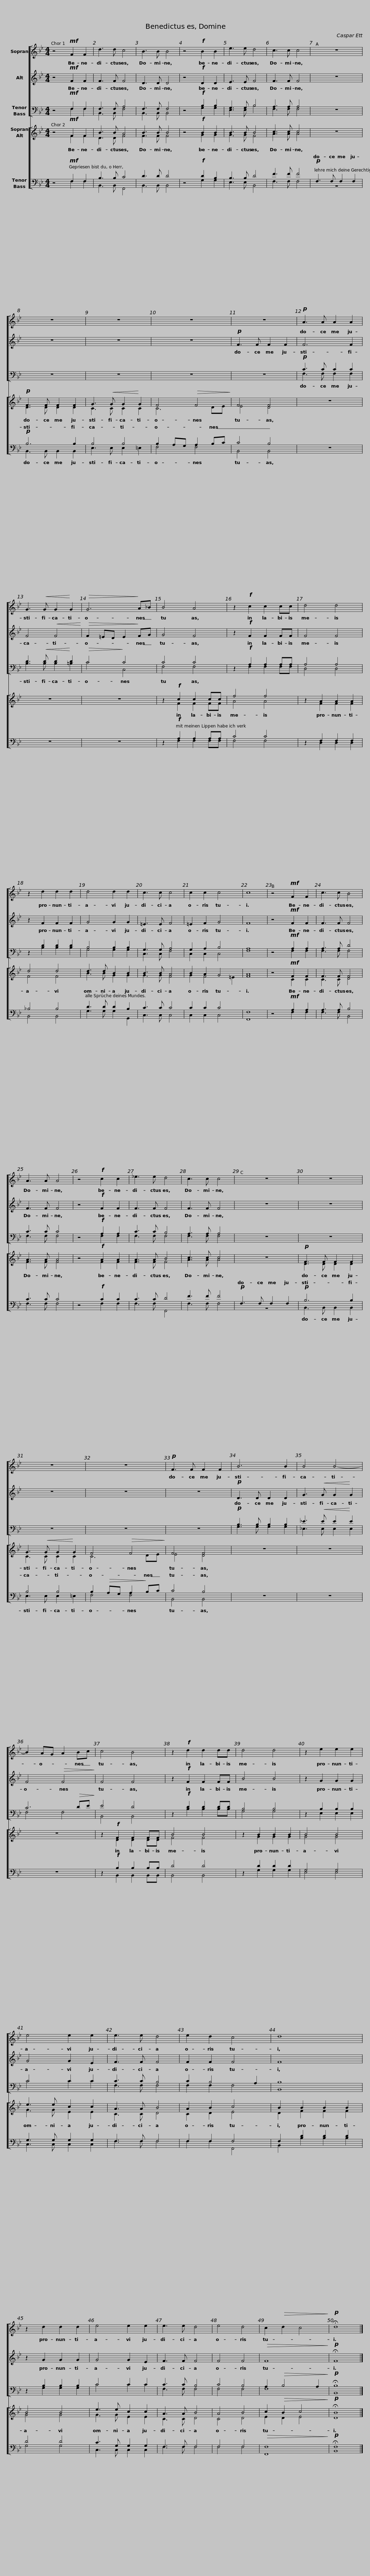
X:1
%%score [ 1 2 ( 3 4 ) ] [ ( 5 6 ) ( 7 8 ) ]
L:1/8
M:4/4
I:linebreak $
K:Bb
V:1 treble
V:2 treble
V:3 bass
V:4 bass
V:5 treble
V:6 treble
V:7 bass
V:8 bass
V:1
 z4!mf! F2 F2 | d3 d c4 | B3 B B4 | z4!f! B2 B2 | e3 e d4 | %5
 c3 c c4 |$ z8 | z8 | z8 | z8 | %10
 z8 |$!p! A3 A A2 A2 | G3!<(! G G2!<)! G2 |!>(! G6!>)! A_B | B4 A4 | %15
 z2!f! c2 c2 cc | d4 d4 |$ z2 d2 d2 d2 | d4 d2 d2 | c3 c c4 | %20
 c2 c2 c4 | c8 | z4!mf! F2 F2 | c3 c B4 | A3 A A4 |$ %25
 z4!f! c2 c2 | _e3 e d4 | c3 c c4 | z8 | z8 | %30
 z8 |$ z8 |!p! F3 F F2 F2 | B6 B2 | B4 B4- | %35
 B2 AG A2 Bc | c4 B4 |$ z2!f! d2 d2 dd | d4 d4 | z2 e2 e2 e2 | %40
 e4 e2 e2 | e3 e d4 | e2 d2 c4 |$ d8 | z2 d2 d2 d2 | %45
 e4 e2 e2 | e3 e d4 | e4 d4 | c2!>(! d2 c4!>)! |!p! !fermata!d8 |] %50
V:2
 z4!mf! F2 F2 | F3 F F4 | D3 D D4 | z4!f! D2 D2 | E3 E F4 | %5
 F3 F F4 |$ z8 | z8 | z8 | z8 | %10
!p! F3 F F2 F2 |$ F6 F2 | F4!<(! F4!<)! |!>(! F2 =ED E2!>)! FG | G4 F4 | %15
 z2!f! F2 F2 FF | F4 F4 |$ z2 F2 F2 F2 | G4 G2 G2 | =E3 E F4 | %20
 =E2 F2 G4 | F8 | z4!mf! F2 F2 | F3 F F4 | F3 F F4 |$ %25
 z4!f! F2 F2 | F3 F F4 | F3 F F4 | z8 | z8 | %30
 z8 |$ z8 | z8 |!p! D3 D D2 D2 | G3!<(! G G2!<)! G2 | %35
 F4!>(! F4!>)! | F4 F4 |$ z2!f! F2 F2 FF | B4 B4 | z2 G2 G2 G2 | %40
 G4 G2 E2 | F3 F F4 | F2 F2 F4 |$ F8 | z2 G2 G2 G2 | %45
 G4 G2 E2 | F3 F F4 | F4 F4 |!>(! F8!>)! |!p! !fermata!F8 |] %50
V:3
 z4!mf! F,2 F,2 | F,3 F, A,4 | F,3 F, F,4 | z4!f! B,2 B,2 | G,3 G, B,4 | %5
 A,3 A, A,4 |$ z8 | z8 | z8 | z8 | %10
 z8 |$!p! C3 C C2 C2 | D3!<(! D D2!<)! D2 |!>(! C4!>)! C4 | C4 C4 | %15
 z2!f! A,2 A,2 A,A, | A,4 A,4 |$ z2 D2 D2 D2 | B,4 B,2 B,2 | G,3 G, A,4 | %20
 G,2 A,2 B,4 | A,8 | z4!mf! A,2 A,2 | A,3 A, D4 | C3 C C4 |$ %25
 z4!f! A,2 A,2 | C3 C B,4 | A,3 A, A,4 | z8 | z8 | %30
 z8 |$ z8 | z8 |!p! B,3 B, B,2 B,2 | _E3!<(! E E2!<)! E2 | %35
 C6!>(! DE!>)! | E4 D4 |$ z2!f! D2 D2 DD | B,4 B,4 | z2 B,2 B,2 B,2 | %40
 C4 C2 C2 | C3 C B,4 | C2 B,4 A,2 |$ B,8 | z2 B,2 B,2 B,2 | %45
 C4 C2 C2 | C3 C B,4 | C4 B,4 | A,2!>(! B,4 A,2!>)! |!p! !fermata!B,8 |] %50
V:4
 x4 F,2 F,2 | B,,3 B,, F,4 | B,,3 B,, B,,4 | x4 G,2 G,2 | E,3 E, B,4 | %5
 F,3 F, F,4 |$ x8 | x8 | x8 | x8 | %10
 x8 |$ F,3 F, F,2 F,2 | B,3 B, B,2 =B,2 | C4 C,4 | F,4 F,4 | %15
 x2 F,2 F,2 F,F, | D,4 D,4 |$ x2 B,2 B,2 B,2 | G,4 G,2 G,2 | C,3 C, F,4 | %20
 C,2 C,2 C,4 | F,8 | x4 F,2 F,2 | F,3 F, F,4 | F,3 F, F,4 |$ %25
 x4 F,2 F,2 | F,3 F, F,4 | F,3 F, F,4 | x8 | x8 | %30
 x8 |$ x8 | x8 | G,3 G, G,2 G,2 | _E,3 E, E,2 E,2 | %35
 F,4 F,4 | B,,4 B,,4 |$ x2 B,2 B,2 B,B, | G,4 G,4 | x2 E,2 E,2 E,2 | %40
 C4 C2 C2 | F,3 F, F,4 | F,2 F,2 F,4 |$ B,,8 | x2 G,2 G,2 G,2 | %45
 C4 C2 C2 | F,3 F, F,4 | F,4 F,4 | F,8 | B,,8 |] %50
V:5
 z4!mf! F2 F2 | B3 B A4 | B3 B B4 | z4!f! B2 B2 | B3 B B4 | %5
 c3 c c4 |$ z8 |!p! F3 F F2 F2 | G3!<(! G G2!<)! G2 | F4!>(! F4!>)! | %10
 F4 F4 |$ z8 | z8 | z8 | z2!f! c2 c2 cc | %15
 f4 f4 | z2 A2 A2 A2 |$ d4 d4 | d3 d B2 B2 | B3 B A4 | %20
 B2 A2 G4 | A8 | z4!mf! F2 F2 | F3 F F4 | A3 A A4 |$ %25
 z4!f! A2 A2 | A3 A B4 | c3 c c4 | z8 |!p! F3 F F2 F2 | %30
 G3!<(! G G2!<)! G2 |$ F4!>(! F4!>)! | F4 F4 | z8 | z8 | %35
 z8 | z2!f! F2 F2 FF |$ B4 B4 | z2 B2 B2 B2 | B4 B4 | %40
 e3 e c2 c2 | A3 A B4 | A2 B2 c4 |$ B2 B2 B2 B2 | B4 B4 | %45
 e3 e c2 c2 | A3 A B4 | A4 B4 | c2!>(! B2 c4!>)! |!p! !fermata!B8 |] %50
V:6
 x4 F2 F2 | D3 D F4 | F3 F F4 | x4 G2 G2 | G3 G F4 | %5
 A3 A A4 |$ x8 | D3 D D2 D2 | C3 C C2 C2 | C6 DE | %10
 E4 D4 |$ x8 | x8 | x8 | x2 F2 F2 FF | %15
 A4 A4 | x2 F2 F2 F2 |$ F4 F4 | B3 B G2 G2 | G3 G F4 | %20
 G2 F4 =E2 | F8 | x4 C2 C2 | C3 C D4 | F3 F F4 |$ %25
 x4 F2 F2 | F3 F F4 | A3 A A4 | x8 | D3 D D2 D2 | %30
 C3 C C2 C2 |$ C6 DE | E4 D4 | x8 | x8 | %35
 x8 | x2 D2 D2 DD |$ F4 F4 | x2 G2 G2 G2 | G4 G4 | %40
 G3 G E2 E2 | C3 C D4 | C2 D2 E4 |$ D2 F2 F2 F2 | G4 G4 | %45
 G3 G E2 E2 | C3 C D4 | C4 D4 | E2 D2 E4 | D8 |] %50
V:7
 z4!mf! F,2 F,2 | B,3 B, C4 | D3 D D4 | z4!f! D2 B,2 | B,3 B, D4 | %5
 F3 F F4 |$!p! F,3 F, F,2 F,2 |!p! B,6 B,2 | B,4 B,4 | B,2 A,G, A,2 B,C | %10
 C4 B,4 |$ z8 | z8 | z8 | z2!f! A,2 A,2 A,A, | %15
 C4 C4 | z2 F,2 F,2 F,2 |$ _B,4 B,4 | D3 D D2 B,2 | C3 C C4 | %20
 C2 C2 C4 | F,8 | z4!mf! A,2 A,2 | A,3 A, B,4 | C3 C C4 |$ %25
 z4!f! C2 C2 | C3 C D4 | F3 F F4 |!p! F,3 F, F,2 F,2 |!p! B,6 B,2 | %30
 B,4 B,4 |$ B,2!>(! A,G, A,2!>)! B,C | C4 B,4 | z8 | z8 | %35
 z8 | z2!f! B,2 B,2 B,B, |$ D4 D4 | z2 D2 D2 D2 | G,4 G,4 | %40
 G,3 G, G,2 G,2 | F,3 F, F,4 | F,2 F,2 F,4 |$ F,2 D2 D2 D2 | D4 D4 | %45
 C3 G, G,2 G,2 | F,3 F, F,4 | F,4 F,4 |!>(! F,8!>)! |!p! !fermata!F,8 |] %50
V:8
 x4 F,2 F,2 | B,,3 B,, F,,4 | B,,3 B,, B,,4 | x4 G,2 G,2 | E,3 E, B,,4 | %5
 F,3 F, F,4 |$ z8 | B,,3 B,, B,,2 B,,2 | E,3 E, E,2 =E,2 | F,4 F,4 | %10
 B,,4 B,,4 |$ x8 | x8 | x8 | x2 F,2 F,2 F,F, | %15
 F,4 F,4 | x2 D,2 D,2 D,2 |$ B,,4 B,,4 | G,3 G, G,2 G,,2 | C,3 C, C,4 | %20
 C,2 C,2 C,4 | F,,8 | x4 F,2 F,2 | F,3 F, B,,4 | F,3 F, F,4 |$ %25
 x4 F,2 F,2 | F,3 F, F,,4 | F,3 F, F,4 | z8 | B,,3 B,, B,,2 B,,2 | %30
 E,3 E, E,2 =E,2 |$ F,4 F,4 | B,,4 B,,4 | x8 | x8 | %35
 x8 | x2 B,,2 B,,2 B,,B,, |$ B,,4 B,,4 | x2 G,2 G,2 G,2 | E,4 E,4 | %40
 C,3 C, C,2 C,2 | F,3 F, F,4 | F,2 F,2 F,,4 |$ B,,2 B,2 B,2 B,2 | G,4 G,4 | %45
 C,3 C, C,2 C,2 | F,3 F, F,4 | F,4 F,4 | F,,8 | B,,8 |] %50
